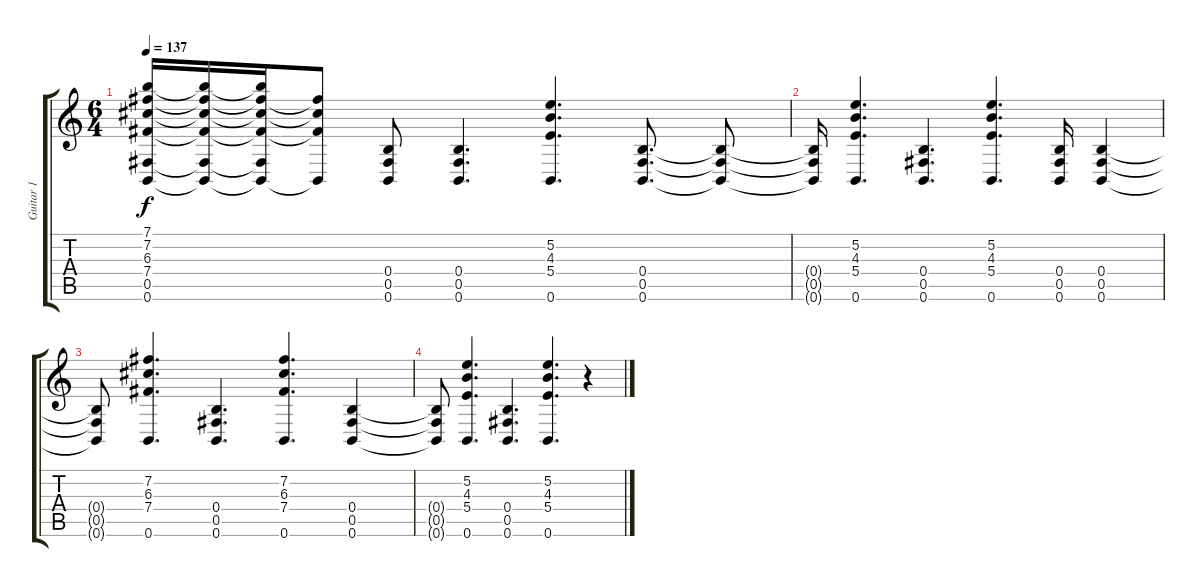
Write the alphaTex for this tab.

\track ("Guitar 1" "Guitar 1") {instrument overdrivenguitar}
\staff {score tabs}
\tuning (E4 B3 G3 B2 Gb2 B1) {hide}
\ts (6 4)
\tempo 137
\clef g2
\ks c
(7.1{t} 7.2{t} 6.3{t} 7.4{t} 0.5{t} 0.6{t}).16{dy f} (7.1{t} 7.2{t} 6.3{t} 7.4{t} 0.5{t} 0.6{t}).16 (7.1{t} 7.2{t} 6.3{t} 7.4{t} 0.5{t} 0.6{t}).16 (7.2{t} 6.3{t} 7.4{t} 0.6{t}).8 (0.4 0.5 0.6).8 (0.4 0.5 0.6).4{d} (5.2 4.3 5.4 0.6).4{d} (0.4 0.5 0.6).8{d} (0.4{t} 0.5{t} 0.6{t}).8 |
(0.4{t} 0.5{t} 0.6{t}).16 (5.2 4.3 5.4 0.6).4{d} (0.4 0.5 0.6).4{d} (5.2 4.3 5.4 0.6).4{d} (0.4 0.5 0.6).16 (0.4 0.5 0.6).4 |
(0.4{t} 0.5{t} 0.6{t}).8 (7.2 6.3 7.4 0.6).4{d} (0.4 0.5 0.6).4{d} (7.2 6.3 7.4 0.6).4{d} (0.4 0.5 0.6).4 |
(0.4{t} 0.5{t} 0.6{t}).8 (5.2 4.3 5.4 0.6).4{d} (0.4 0.5 0.6).4{d} (5.2 4.3 5.4 0.6).4{d} r.4
